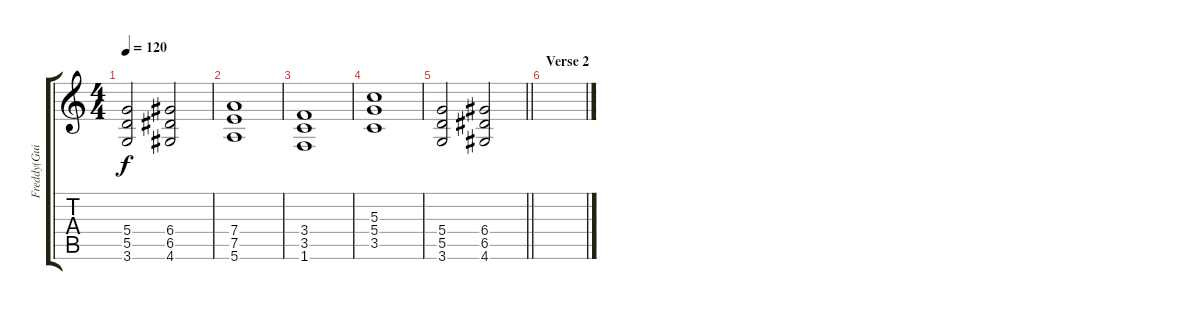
\track ("Freddy(Guitar)" "Freddy(Gui") {instrument distortionguitar}
\staff {score tabs}
\tuning (E4 B3 G3 D3 A2 E2) {hide}
\ts (4 4)
\tempo 120
\clef g2
\ks c
(5.4 5.5 3.6).2{dy f} (6.4 6.5 4.6).2 |
(7.4 7.5 5.6).1 |
(3.4 3.5 1.6).1 |
(5.3 5.4 3.5).1 |
\barLineRight lightlight
(5.4 5.5 3.6).2 (6.4 6.5 4.6).2 |
\section ("" "Verse 2")
